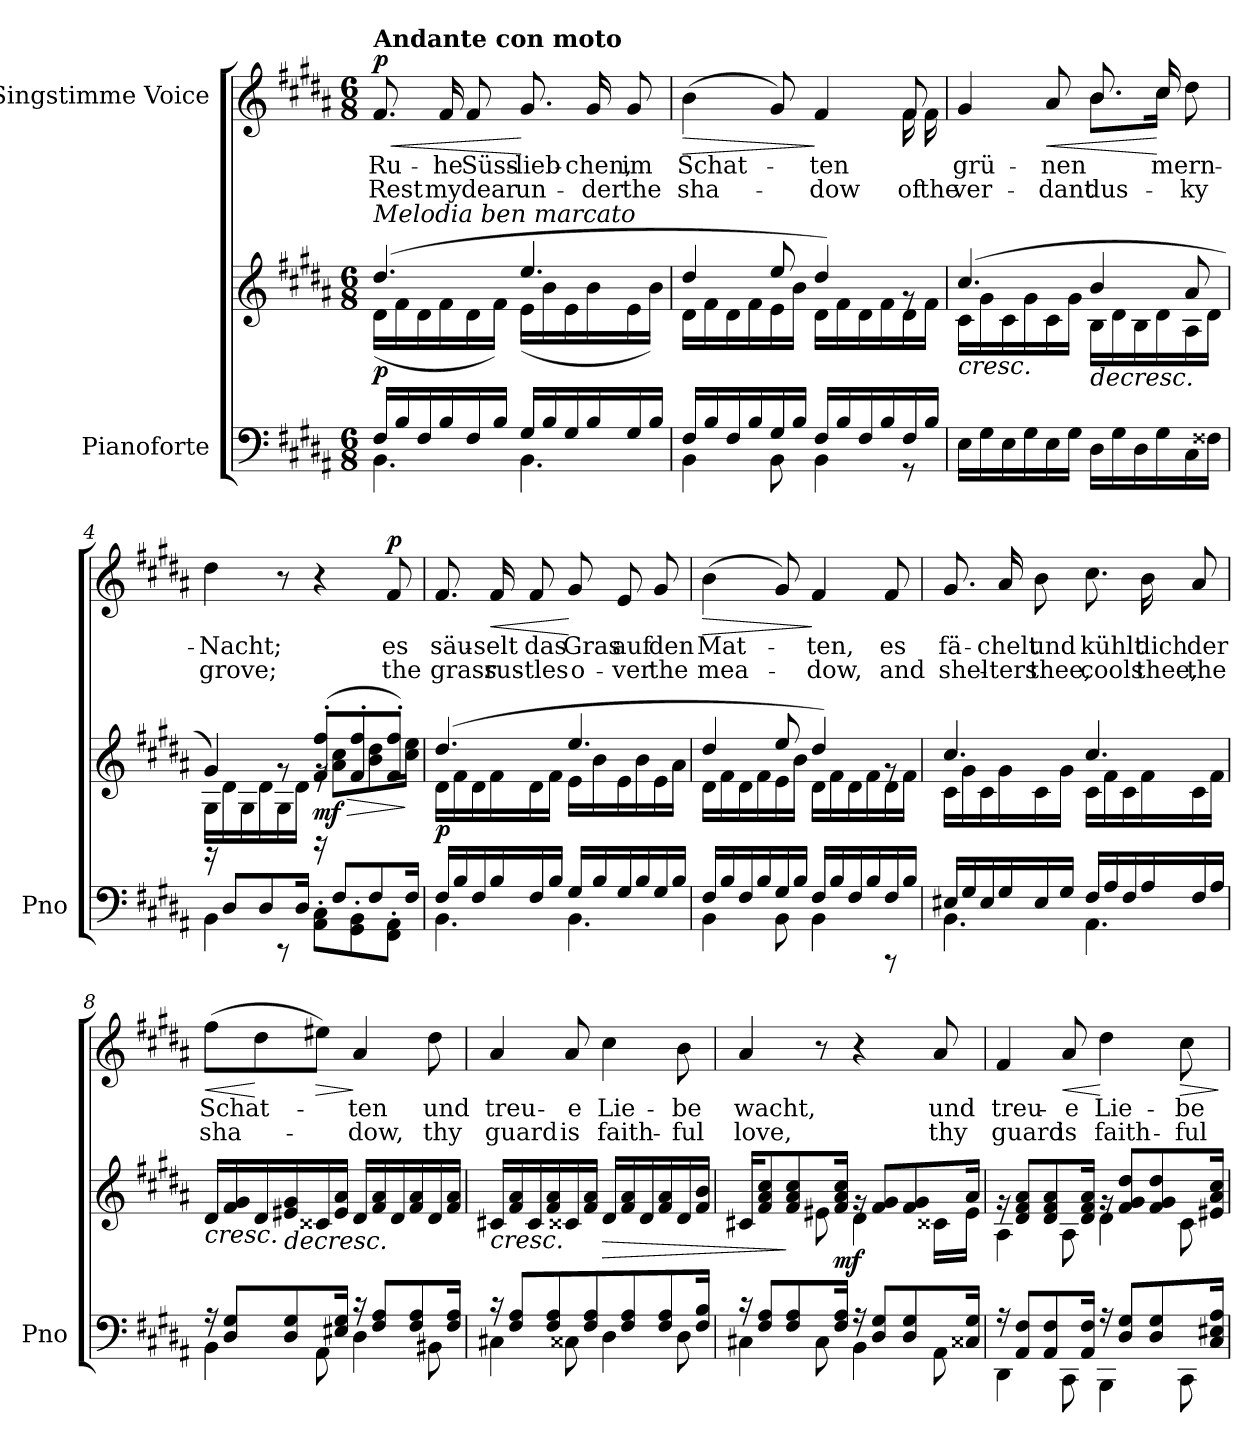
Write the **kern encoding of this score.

**kern	**kern	**dynam	**kern	**text	**text	**dynam
*part2	*part2	*part2	*part1	*part1	*part1	*part1
*staff3	*staff2	*staff2/3	*staff1	*staff1	*staff1	*staff1
*I"Pianoforte	*	*	*I"Singstimme Voice	*	*	*
*I'Pno	*	*	*	*	*	*
*clefF4	*clefG2	*	*clefG2	*	*	*
*k[f#c#g#d#a#]	*k[f#c#g#d#a#]	*	*k[f#c#g#d#a#]	*	*	*
*M6/8	*M6/8	*	*M6/8	*	*	*
=1	=1	=1	=1	=1	=1	=1
*^	*^	*	*	*	*	*
!	!	!	!	!	!LO:TX:a:B:t=Andante con moto	!	!	!
!	!	!LO:TX:a:i:t=Melodia ben marcato	!	!	!	!	!	!
!	!	!	!	!LO:DY:b	!	!LO:LY:b	!LO:LY:b	!LO:HP:b
!	!	!	!	!	!	!	!	!LO:DY:n=1:a
16F#/LL	4.BB\	(>4.dd#/	(>16d#\LL	p	8.f#/	Ru-	Rest	< p
16B/	.	.	16f#\	.	.	.	.	.
16F#/	.	.	16d#\	.	.	.	.	.
!	!	!	!	!	!	!LO:LY:b	!LO:LY:b	!
16B/	.	.	16f#\	.	16f#/	-he	my	.
!	!	!	!	!	!	!LO:LY:b	!LO:LY:b	!
16F#/	.	.	16d#\	.	8f#/	Süss-	dear	.
16B/JJ	.	.	16f#\JJ)	.	.	.	.	.
!	!	!	!	!	!	!LO:LY:b	!LO:LY:b	!
16G#/LL	4.BB\	4.ee/	(>16e\LL	.	8.g#/	-lieb-	un-	[
16B/	.	.	16b\	.	.	.	.	.
16G#/	.	.	16e\	.	.	.	.	.
!	!	!	!	!	!	!LO:LY:b	!LO:LY:b	!
16B/	.	.	16b\	.	16g#/	-chen,	-der	.
!	!	!	!	!	!	!LO:LY:b	!LO:LY:b	!
16G#/	.	.	16e\	.	8g#/	im	the	.
16B/JJ	.	.	16b\JJ)	.	.	.	.	.
=2	=2	=2	=2	=2	=2	=2	=2	=2
!	!	!	!	!	!	!LO:LY:b	!LO:LY:b	!LO:HP:b
*	*	*	*	*	*^	*	*	*
16F#/LL	4BB\	4dd#/	16d#\LL	.	(>4b\	4reyy	Schat-	sha-	>
16B/	.	.	16f#\	.	.	.	.	.	.
16F#/	.	.	16d#\	.	.	.	.	.	.
16B/	.	.	16f#\	.	.	.	.	.	.
16G#/	8BB\	8ee/	16e\	.	8g#/)	8rgyy	.	.	.
16B/JJ	.	.	16b\JJ	.	.	.	.	.	.
!	!	!	!	!	!	!	!LO:LY:b	!LO:LY:b	!
16F#/LL	4BB\	4dd#/)	16d#\LL	.	4f#/	4reyy	-ten	-dow	]
16B/	.	.	16f#\	.	.	.	.	.	.
16F#/	.	.	16d#\	.	.	.	.	.	.
16B/	.	.	16f#\	.	.	.	.	.	.
!	!	!	!	!	!	!	!LO:LY:b	!	!
!	!	!	!	!	!	!	!	!LO:LY:b	!
16F#/	8r	8rg	16d#\	.	8f#/	16f#\	.	of	.
!	!	!	!	!	!	!	!	!LO:LY:b	!
16B/JJ	.	.	16f#\JJ	.	.	16f#\	.	the	.
*v	*v	*	*	*	*	*	*	*	*
=3	=3	=3	=3	=3	=3	=3	=3	=3
!	!	!	!LO:HP:b	!	!	!LO:LY:b	!LO:LY:b	!
16E\LL	(>4.cc#/	16c#\LL	<	4g#/	4rgyy	grü-	ver-	.
16G#\	.	16g#\	.	.	.	.	.	.
16E\	.	16c#\	.	.	.	.	.	.
16G#\	.	16g#\	.	.	.	.	.	.
!	!	!	!	!	!	!LO:LY:b	!LO:LY:b	!LO:HP:b
16E\	.	16c#\	.	8a#/	8rgyy	-nen	-dant	<
16G#\JJ	.	16g#\JJ	.	.	.	.	.	.
!	!	!	!LO:HP:b	!	!	!LO:LY:b	!	!
!	!	!	!	!	!	!	!LO:LY:b	!
16D#\LL	4b/	16B\LL	>	8.b/	8.b\L	.	dus-	.
16G#\	.	16d#\	.	.	.	.	.	.
16D#\	.	16B\	.	.	.	.	.	.
!	!	!	!	!	!	!LO:LY:b	!	!
16G#\	.	16d#\	.	16cc#/	16cc#\Jk	-mern-	.	[
!	!	!	!	!	!	!LO:LY:b	!	!
!	!	!	!	!	!	!	!LO:LY:b	!
16C#\	8a#/	16A#\	.	8dd#\	8dd#\yy	.	-ky	.
16F##X\JJ	.	16d#\JJ	[	.	.	.	.	.
*	*	*	*	*v	*v	*	*	*
!!LO:LB:g=z
=4	=4	=4	=4	=4	=4	=4	=4
*^	*	*	*	*	*	*	*
!	!	!	!	!	!	!LO:LY:b	!LO:LY:b	!
4BB\	16rg	4g#/)	16G#\LL	.	4dd#\	Nacht;	grove;	.
.	8D#/L	.	16d#\	.	.	.	.	.
.	.	.	16G#\	.	.	.	.	.
.	8D#/	.	16d#\	.	.	.	.	.
8rCC	.	8rg	16G#\	.	8r	.	.	.
.	16D#/Jk	.	16d#\JJ	.	.	.	.	.
!	!	!	!	!LO:HP:b	!	!	!	!
!	!	!	!	!LO:DY:n=1:b	!	!	!	!
8AA#\' 8C#\'L	16rb	(>8f#/' 8ff#/'L	16rg	> mf	4r	.	.	.
.	8F#/L	.	8a#\ 8cc#\L	.	.	.	.	.
8GG#\' 8BB\'	.	8f#/' 8ff#/'	.	.	.	.	.	.
.	8F#/	.	8b\ 8dd#\	.	.	.	.	.
!	!	!	!	!	!	!LO:LY:b	!LO:LY:b	!LO:DY:a
8FF#\' 8AA#\'J	.	8f#/' 8ff#/'J)	.	.	8f#/	es	the	p
.	16F#/Jk	.	16cc#\ 16ee\Jk	]	.	.	.	.
=5	=5	=5	=5	=5	=5	=5	=5	=5
!	!	!	!	!LO:DY:b	!	!LO:LY:b	!LO:LY:b	!
4.BB\	16F#/LL	(>4.dd#/	16d#\LL	p	8.f#/	säu-	grass	.
.	16B/	.	16f#\	.	.	.	.	.
.	16F#/	.	16d#\	.	.	.	.	.
!	!	!	!	!	!	!LO:LY:b	!LO:LY:b	!LO:HP:b
.	16B/	.	16f#\	.	16f#/	-selt	rus-	<
!	!	!	!	!	!	!LO:LY:b	!LO:LY:b	!
.	16F#/	.	16d#\	.	8f#/	das	-tles	.
.	16B/JJ	.	16f#\JJ	.	.	.	.	.
!	!	!	!	!	!	!LO:LY:b	!LO:LY:b	!
4.BB\	16G#/LL	4.ee/	16e\LL	.	8g#/	Gras	o-	[
.	16B/	.	16b\	.	.	.	.	.
!	!	!	!	!	!	!LO:LY:b	!LO:LY:b	!
.	16G#/	.	16e\	.	8e/	auf	-ver	.
.	16B/	.	16b\	.	.	.	.	.
!	!	!	!	!	!	!LO:LY:b	!LO:LY:b	!
.	16G#/	.	16e\	.	8g#/	den	the	.
.	16B/JJ	.	16a#\JJ	.	.	.	.	.
=6	=6	=6	=6	=6	=6	=6	=6	=6
!	!	!	!	!	!	!LO:LY:b	!LO:LY:b	!LO:HP:b
4BB\	16F#/LL	4dd#/	16d#\LL	.	(>4b\	Mat-	mea-	>
.	16B/	.	16f#\	.	.	.	.	.
.	16F#/	.	16d#\	.	.	.	.	.
.	16B/	.	16f#\	.	.	.	.	.
8BB\	16G#/	8ee/	16e\	.	8g#/)	.	.	.
.	16B/JJ	.	16b\JJ	.	.	.	.	.
!	!	!	!	!	!	!LO:LY:b	!LO:LY:b	!
4BB\	16F#/LL	4dd#/)	16d#\LL	.	4f#/	-ten,	-dow,	]
.	16B/	.	16f#\	.	.	.	.	.
.	16F#/	.	16d#\	.	.	.	.	.
.	16B/	.	16f#\	.	.	.	.	.
!	!	!	!	!	!	!LO:LY:b	!LO:LY:b	!
8rAAA	16F#/	8rg	16d#\	.	8f#/	es	and	.
.	16B/JJ	.	16f#\JJ	.	.	.	.	.
!!LO:LB:g=z
=7	=7	=7	=7	=7	=7	=7	=7	=7
!	!	!	!	!	!	!LO:LY:b	!LO:LY:b	!
16E#X/LL	4.BB\	4.cc#/	16c#\LL	.	8.g#/	fä-	shel-	.
16G#/	.	.	16g#\	.	.	.	.	.
16E#/	.	.	16c#\	.	.	.	.	.
!	!	!	!	!	!	!LO:LY:b	!LO:LY:b	!
16G#/	.	.	16g#\	.	16a#/	-chelt	-ters	.
!	!	!	!	!	!	!LO:LY:b	!LO:LY:b	!
16E#/	.	.	16c#\	.	8b\	und	thee,	.
16G#/JJ	.	.	16g#\JJ	.	.	.	.	.
!	!	!	!	!	!	!LO:LY:b	!LO:LY:b	!
16F#/LL	4.AA#\	4.cc#/	16c#\LL	.	8.cc#\	kühlt	cools	.
16A#/	.	.	16f#\	.	.	.	.	.
16F#/	.	.	16c#\	.	.	.	.	.
!	!	!	!	!	!	!LO:LY:b	!LO:LY:b	!
16A#/	.	.	16f#\	.	16b\	dich	thee,	.
!	!	!	!	!	!	!LO:LY:b	!LO:LY:b	!
16F#/	.	.	16c#\	.	8a#/	der	the	.
16A#/JJ	.	.	16f#\JJ	.	.	.	.	.
=8	=8	=8	=8	=8	=8	=8	=8	=8
!	!	!	!	!LO:HP:b	!	!LO:LY:b	!LO:LY:b	!LO:HP:b
*	*	*v	*v	*	*	*	*	*
16r	4BB\	16d#/LL	<	(>8ff#\L	Schat-	sha-	<
8D#/ 8G#/L	.	16f#/ 16g#/	.	.	.	.	.
.	.	16d#/	.	8dd#\	.	.	[
!	!	!	!LO:HP:n=1:b	!	!	!	!
8D#/ 8G#/	.	16e#X/ 16g#/	] >	.	.	.	.
!	!	!	!	!	!	!	!LO:HP:b
.	8AA#\	16c##X/	.	8ee#X\J)	.	.	>
16E#X/ 16G#/Jk	.	16e#/ 16a#/JJ	.	.	.	.	.
!	!	!	!	!	!LO:LY:b	!LO:LY:b	!
16r	4D#\	16d#/LL	[	4a#/	-ten	-dow,	]
8F#/ 8A#/L	.	16f#/ 16a#/	.	.	.	.	.
.	.	16d#/	.	.	.	.	.
8F#/ 8A#/	.	16f#/ 16a#/	.	.	.	.	.
!	!	!	!	!	!LO:LY:b	!LO:LY:b	!
.	8BB#X\	16d#/	.	8dd#\	und	thy	.
16F#/ 16A#/Jk	.	16f#/ 16a#/JJ	.	.	.	.	.
=9	=9	=9	=9	=9	=9	=9	=9
!	!	!	!LO:HP:b	!	!LO:LY:b	!LO:LY:b	!
16r	4C#X\	16c#X/LL	<	4a#/	treu-	guard	.
8F#/ 8A#/L	.	16f#/ 16a#/	.	.	.	.	.
.	.	16c#/	.	.	.	.	.
8F#/ 8A#/	.	16f#/ 16a#/	.	.	.	.	.
!	!	!	!	!	!LO:LY:b	!LO:LY:b	!
.	8C##X\	16c##X/	.	8a#/	-e	is	.
8F#/ 8A#/	.	16f#/ 16a#/JJ	]	.	.	.	.
!	!	!	!LO:HP:b	!	!LO:LY:b	!LO:LY:b	!
.	4D#\	16d#/LL	>	4cc#\	Lie-	faith-	.
8F#/ 8A#/	.	16f#/ 16a#/	.	.	.	.	.
.	.	16d#/	.	.	.	.	.
8F#/ 8A#/	.	16f#/ 16a#/	.	.	.	.	.
!	!	!	!	!	!LO:LY:b	!LO:LY:b	!
.	8D#\	16d#/	.	8b\	-be	-ful	.
16F#/ 16B/Jk	.	16f#/ 16b/JJ	[	.	.	.	.
!!LO:LB:g=z
=10	=10	=10	=10	=10	=10	=10	=10
*	*	*^	*	*	*	*	*
!	!	!	!	!	!	!LO:LY:b	!LO:LY:b	!
16r	4C#X\	16c#X/KL	4ryy	.	4a#/	wacht,	love,	.
8F#/ 8A#/L	.	8f#/ 8a#/ 8cc#/	.	.	.	.	.	.
8F#/ 8A#/	.	8f#/ 8a#/ 8cc#/	.	]	.	.	.	.
.	8C#\	.	8e#X\	.	8r	.	.	.
!	!	!	!	!LO:DY:b	!	!	!	!
16F#/ 16A#/Jk	.	16f#/ 16a#/ 16cc#/Jk	.	mf	.	.	.	.
16r	4BB\	16rg	4d#\	.	4r	.	.	.
8D#/ 8G#/L	.	8f#/ 8g#/L	.	.	.	.	.	.
8D#/ 8G#/	.	8f#/ 8g#/	.	.	.	.	.	.
!	!	!	!	!	!	!LO:LY:b	!LO:LY:b	!
.	8AA#\	.	16c##X\LL	.	8a#/	und	thy	.
16C##X/ 16G#/Jk	.	16a#/Jk	16e#\JJ	.	.	.	.	.
=11	=11	=11	=11	=11	=11	=11	=11	=11
!	!	!	!	!	!	!LO:LY:b	!LO:LY:b	!
16r	4DD#\	16rg	4A#\	.	4f#/	treu-	guard	.
8AA#/ 8F#/L	.	8d#/ 8f#/ 8a#/L	.	.	.	.	.	.
8AA#/ 8F#/	.	8d#/ 8f#/ 8a#/	.	.	.	.	.	.
!	!	!	!	!	!	!LO:LY:b	!LO:LY:b	!LO:HP:b
.	8CC#\	.	8A#\	.	8a#/	-e	is	<
16AA#/ 16F#/Jk	.	16d#/ 16f#/ 16a#/Jk	.	.	.	.	.	.
!	!	!	!	!	!	!LO:LY:b	!LO:LY:b	!
16r	4BBB\	16rg	4d#\	.	4dd#\	Lie-	faith-	[
8D#/ 8G#/L	.	8f#/ 8g#/ 8dd#/L	.	.	.	.	.	.
8D#/ 8G#/	.	8f#/ 8g#/ 8dd#/	.	.	.	.	.	.
!	!	!	!	!	!	!LO:LY:b	!LO:LY:b	!LO:HP:b
.	8CC#\	.	8c#\	.	8cc#\	-be	-ful	>
16C#/ 16E#X/ 16A#/Jk	.	16e#X/ 16a#/ 16cc#/Jk	.	.	.	.	.	.
*v	*v	*	*	*	*	*	*	*
*	*v	*v	*	*	*	*	*
.	.	.	.	.	.	]
=	=	=	=	=	=	=
*-	*-	*-	*-	*-	*-	*-
